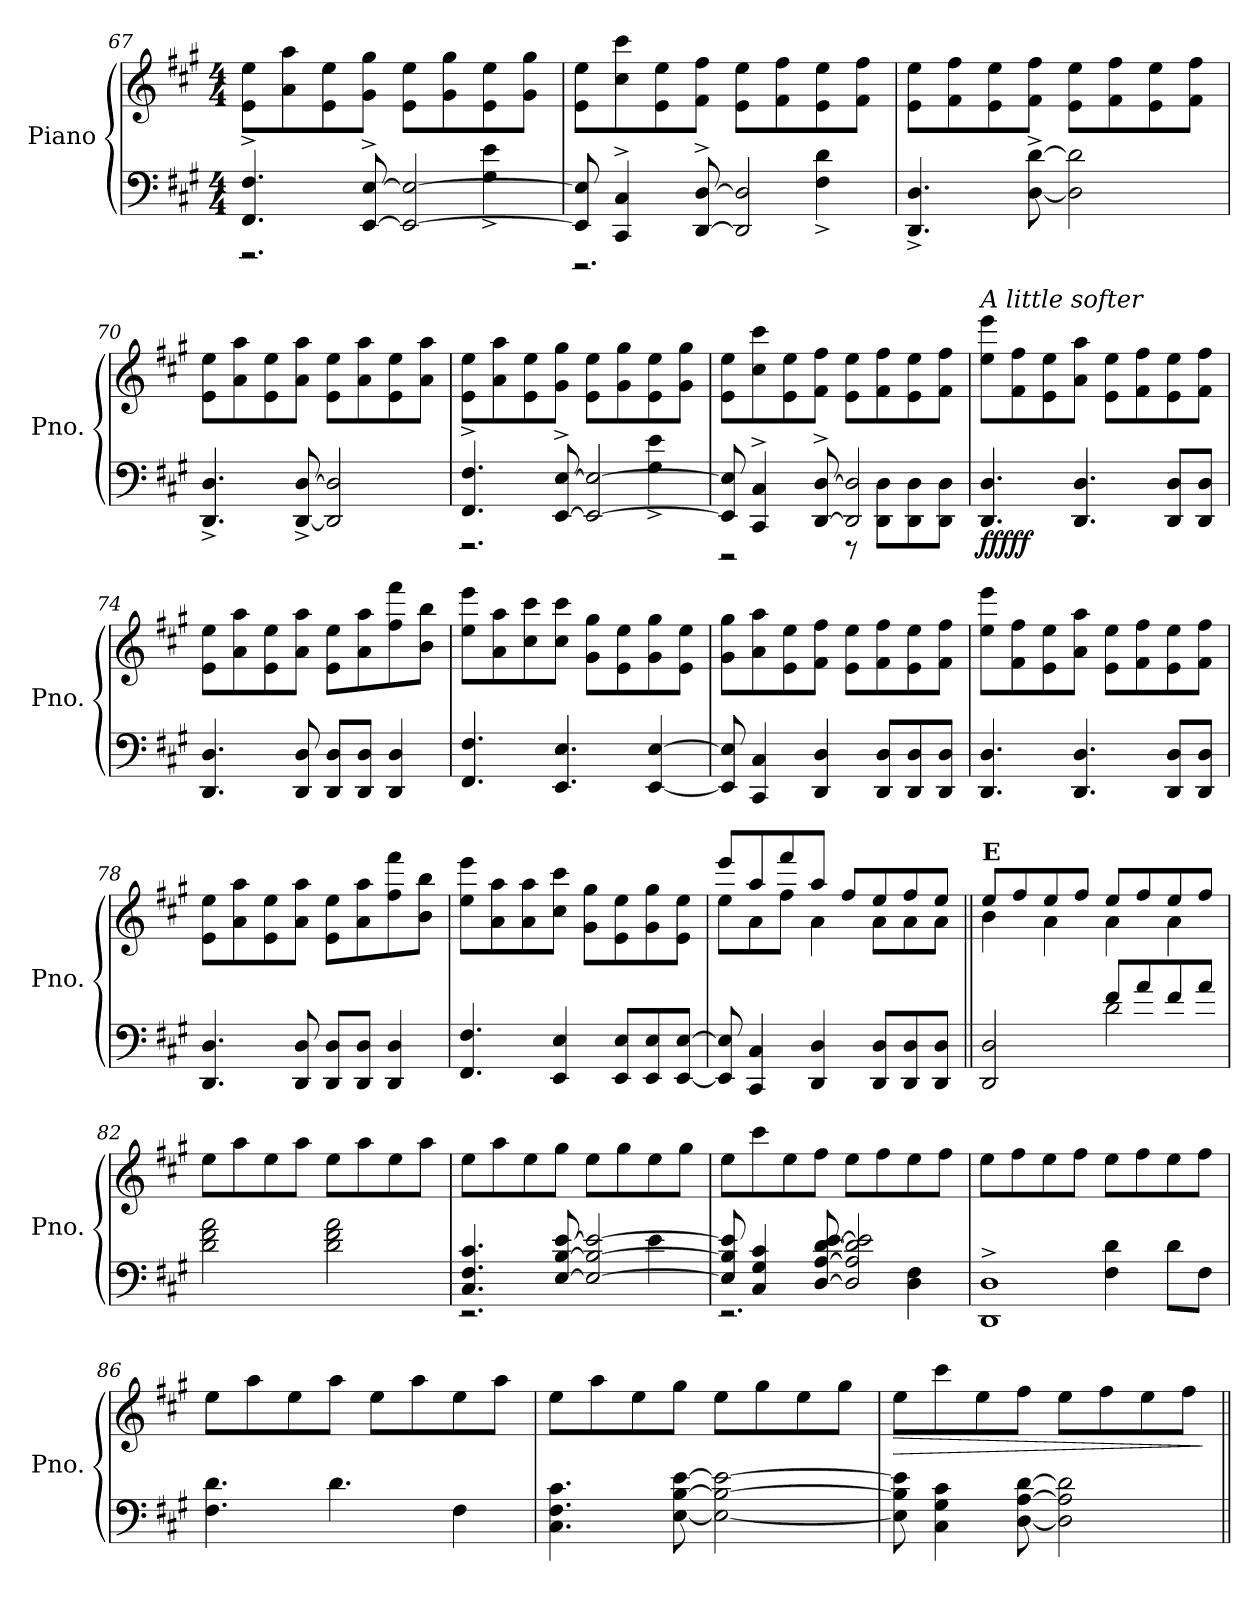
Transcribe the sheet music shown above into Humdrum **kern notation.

**kern	**kern	**dynam
*part1	*part1	*part1
*staff2	*staff1	*staff1/2
*I"Piano	*	*
*I'Pno.	*	*
*clefF4	*clefG2	*
*k[f#c#g#]	*k[f#c#g#]	*
*M4/4	*M4/4	*
=67	=67	=67
*^	*	*
4.FF#/^ 4.F#/^	2.r	8e\ 8ee\L	.
.	.	8a\ 8aa\	.
.	.	8e\ 8ee\	.
[8EE/^ [8E/^	.	8g#\ 8gg#\J	.
2EE/_ 2E/_	.	8e\ 8ee\L	.
.	.	8g#\ 8gg#\	.
.	4G#\^ 4e\^	8e\ 8ee\	.
.	.	8g#\ 8gg#\J	.
!!LO:LB:g=z
=68	=68	=68	=68
8EE/] 8E/]	2.r	8e\ 8ee\L	.
4CC#/^ 4C#/^	.	8cc#\ 8ccc#\	.
.	.	8e\ 8ee\	.
[8DD/^ [8D/^	.	8f#\ 8ff#\J	.
2DD/] 2D/]	.	8e\ 8ee\L	.
.	.	8f#\ 8ff#\	.
.	4F#\^ 4d\^	8e\ 8ee\	.
.	.	8f#\ 8ff#\J	.
*v	*v	*	*
=69	=69	=69
4.DD/^ 4.D/^	8e\ 8ee\L	.
.	8f#\ 8ff#\	.
.	8e\ 8ee\	.
[8D\^ [8d\^	8f#\ 8ff#\J	.
2D\] 2d\]	8e\ 8ee\L	.
.	8f#\ 8ff#\	.
.	8e\ 8ee\	.
.	8f#\ 8ff#\J	.
=70	=70	=70
4.DD/^ 4.D/^	8e\ 8ee\L	.
.	8a\ 8aa\	.
.	8e\ 8ee\	.
[8DD/^ [8D/^	8a\ 8aa\J	.
2DD/] 2D/]	8e\ 8ee\L	.
.	8a\ 8aa\	.
.	8e\ 8ee\	.
.	8a\ 8aa\J	.
=71	=71	=71
*^	*	*
4.FF#/^ 4.F#/^	2.r	8e\ 8ee\L	.
.	.	8a\ 8aa\	.
.	.	8e\ 8ee\	.
[8EE/^ [8E/^	.	8g#\ 8gg#\J	.
2EE/_ 2E/_	.	8e\ 8ee\L	.
.	.	8g#\ 8gg#\	.
.	4G#\^ 4e\^	8e\ 8ee\	.
.	.	8g#\ 8gg#\J	.
!!LO:PB:g=z
=72	=72	=72	=72
8EE/] 8E/]	2r	8e\ 8ee\L	.
4CC#/^ 4C#/^	.	8cc#\ 8ccc#\	.
.	.	8e\ 8ee\	.
[8DD/^ [8D/^	.	8f#\ 8ff#\J	.
2DD/] 2D/]	8r	8e\ 8ee\L	.
.	8DD\ 8D\L	8f#\ 8ff#\	.
.	8DD\ 8D\	8e\ 8ee\	.
.	8DD\ 8D\J	8f#\ 8ff#\J	.
=73	=73	=73	=73
!	!	!LO:TX:a:i:t=A little softer	!
!	!	!	!LO:DY:b=2
!	!	!	!LO:DY:n=1:b
*v	*v	*	*
4.DD/ 4.D/	8ee\ 8eee\L	ff fff
.	8f#\ 8ff#\	.
.	8e\ 8ee\	.
4.DD/ 4.D/	8a\ 8aa\J	.
.	8e\ 8ee\L	.
.	8f#\ 8ff#\	.
8DD/ 8D/L	8e\ 8ee\	.
8DD/ 8D/J	8f#\ 8ff#\J	.
=74	=74	=74
4.DD/ 4.D/	8e\ 8ee\L	.
.	8a\ 8aa\	.
.	8e\ 8ee\	.
8DD/ 8D/	8a\ 8aa\J	.
8DD/ 8D/L	8e\ 8ee\L	.
8DD/ 8D/J	8a\ 8aa\	.
4DD/ 4D/	8ff#\ 8fff#\	.
.	8b\ 8bb\J	.
=75	=75	=75
4.FF#/ 4.F#/	8ee\ 8eee\L	.
.	8a\ 8aa\	.
.	8cc#\ 8ccc#\	.
4.EE/ 4.E/	8cc#\ 8ccc#\J	.
.	8g#\ 8gg#\L	.
.	8e\ 8ee\	.
[4EE/ [4E/	8g#\ 8gg#\	.
.	8e\ 8ee\J	.
!!LO:LB:g=z
=76	=76	=76
8EE/] 8E/]	8g#\ 8gg#\L	.
4CC#/ 4C#/	8a\ 8aa\	.
.	8e\ 8ee\	.
4DD/ 4D/	8f#\ 8ff#\J	.
.	8e\ 8ee\L	.
8DD/ 8D/L	8f#\ 8ff#\	.
8DD/ 8D/	8e\ 8ee\	.
8DD/ 8D/J	8f#\ 8ff#\J	.
=77	=77	=77
4.DD/ 4.D/	8ee\ 8eee\L	.
.	8f#\ 8ff#\	.
.	8e\ 8ee\	.
4.DD/ 4.D/	8a\ 8aa\J	.
.	8e\ 8ee\L	.
.	8f#\ 8ff#\	.
8DD/ 8D/L	8e\ 8ee\	.
8DD/ 8D/J	8f#\ 8ff#\J	.
=78	=78	=78
4.DD/ 4.D/	8e\ 8ee\L	.
.	8a\ 8aa\	.
.	8e\ 8ee\	.
8DD/ 8D/	8a\ 8aa\J	.
8DD/ 8D/L	8e\ 8ee\L	.
8DD/ 8D/J	8a\ 8aa\	.
4DD/ 4D/	8ff#\ 8fff#\	.
.	8b\ 8bb\J	.
=79	=79	=79
4.FF#/ 4.F#/	8ee\ 8eee\L	.
.	8a\ 8aa\	.
.	8a\ 8aa\	.
4EE/ 4E/	8cc#\ 8ccc#\J	.
.	8g#\ 8gg#\L	.
8EE/ 8E/L	8e\ 8ee\	.
8EE/ 8E/	8g#\ 8gg#\	.
[8EE/ [8E/J	8e\ 8ee\J	.
!!LO:LB:g=z
=80	=80	=80
*	*^	*
8EE/] 8E/]	8eee/L	8ee\L	.
4CC#/ 4C#/	8aa/	8a\	.
.	8fff#/	8ff#\J	.
4DD/ 4D/	8aa/J	4a\	.
.	8ff#/L	.	.
8DD/ 8D/L	8ee/	8a\L	.
8DD/ 8D/	8ff#/	8a\	.
8DD/ 8D/J	8ee/J	8a\J	.
=81||	=81||	=81||	=81||
*^	*	*	*
!	!	!LO:TX:a:B:t=E	!	!
2DD/ 2D/	2ryy	8ee/L	4b\	.
.	.	8ff#/	.	.
.	.	8ee/	4a\	.
.	.	8ff#/J	.	.
8f#/L	2d\	8ee/L	4a\	.
8a/	.	8ff#/	.	.
8f#/	.	8ee/	4a\	.
8a/J	.	8ff#/J	.	.
*v	*v	*	*	*
*	*v	*v	*
=82	=82	=82
2d\ 2f#\ 2a\	8ee\L	.
.	8aa\	.
.	8ee\	.
.	8aa\J	.
2d\ 2f#\ 2a\	8ee\L	.
.	8aa\	.
.	8ee\	.
.	8aa\J	.
=83	=83	=83
*^	*	*
4.C#/ 4.F#/ 4.c#/	2.r	8ee\L	.
.	.	8aa\	.
.	.	8ee\	.
[8E/ [8B/ [8e/	.	8gg#\J	.
2E/_ 2B/_ 2e/_	.	8ee\L	.
.	.	8gg#\	.
.	4e\	8ee\	.
.	.	8gg#\J	.
!!LO:LB:g=z
=84	=84	=84	=84
8E/] 8B/] 8e/]	2.r	8ee\L	.
4C#/ 4G#/ 4c#/	.	8ccc#\	.
.	.	8ee\	.
[8D/ [8A/ [8d/ [8e/	.	8ff#\J	.
2D/] 2A/] 2d/] 2e/]	.	8ee\L	.
.	.	8ff#\	.
.	4D\ 4F#\	8ee\	.
.	.	8ff#\J	.
=85	=85	=85	=85
1DD^ 1D^	2ryy	8ee\L	.
.	.	8ff#\	.
.	.	8ee\	.
.	.	8ff#\J	.
.	4F#\ 4d\	8ee\L	.
.	.	8ff#\	.
.	8d\L	8ee\	.
.	8F#\J	8ff#\J	.
*v	*v	*	*
=86	=86	=86
4.F#\ 4.d\	8ee\L	.
.	8aa\	.
.	8ee\	.
4.d\	8aa\J	.
.	8ee\L	.
.	8aa\	.
4F#\	8ee\	.
.	8aa\J	.
=87	=87	=87
4.C#\ 4.F#\ 4.c#\	8ee\L	.
.	8aa\	.
.	8ee\	.
[8E\ [8B\ [8e\	8gg#\J	.
2E\_ 2B\_ 2e\_	8ee\L	.
.	8gg#\	.
.	8ee\	.
.	8gg#\J	.
=88	=88	=88
!	!	!LO:HP:b
8E\] 8B\] 8e\]	8ee\L	>
4C#\ 4G#\ 4c#\	8ccc#\	.
.	8ee\	.
[8D\ [8A\ [8d\	8ff#\J	.
2D\] 2A\] 2d\]	8ee\L	.
.	8ff#\	.
.	8ee\	.
.	8ff#\J	.
.	.	]
=||	=||	=||
*-	*-	*-
